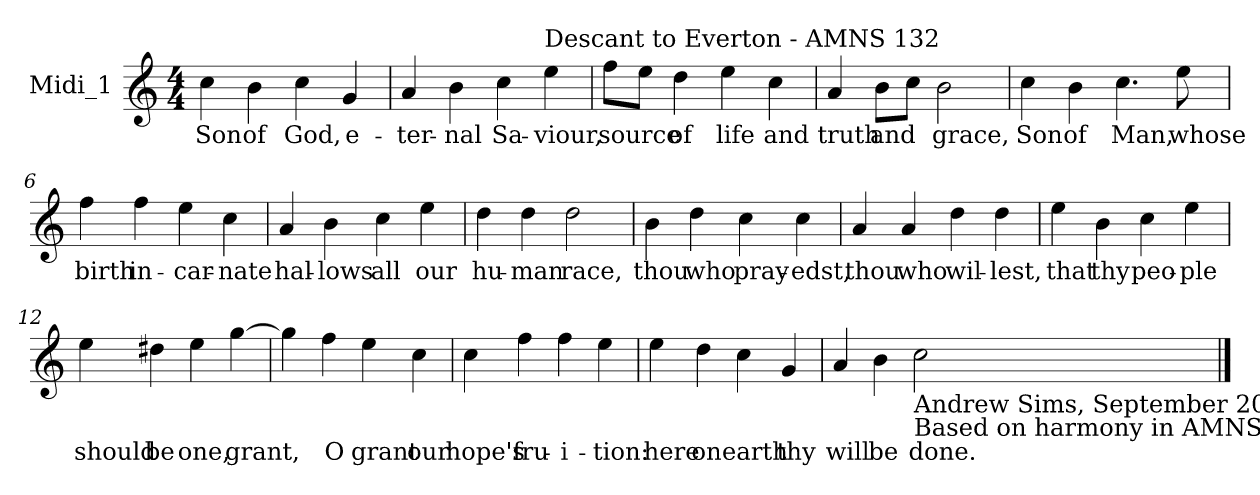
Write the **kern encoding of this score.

**kern	**text
*part1	*part1
*staff1	*staff1
*I"Midi_1	*
*clefG2	*
*k[]	*
*C:	*
*M4/4	*
=1	=1
!	!LO:LY:b
4cc	Son
!	!LO:LY:b
4b	of
!	!LO:LY:b
4cc	God,
!	!LO:LY:b
4g	e-
=2	=2
!	!LO:LY:b
4a	-ter-
!	!LO:LY:b
4b	-nal
!	!LO:LY:b
4cc	Sa-
!LO:TX:a:t=Descant to Everton - AMNS 132	!
!	!LO:LY:b
4ee	-viour,
=3	=3
!	!LO:LY:b
8ffL	source
8eeJ	.
!	!LO:LY:b
4dd	of
!	!LO:LY:b
4ee	life
!	!LO:LY:b
4cc	and
!!LO:LB:g=z
=4	=4
!	!LO:LY:b
4a	truth
!	!LO:LY:b
8bL	and
8ccJ	.
!	!LO:LY:b
2b	grace,
=5	=5
!	!LO:LY:b
4cc	Son
!	!LO:LY:b
4b	of
!	!LO:LY:b
4.cc	Man,
!	!LO:LY:b
8ee	whose
=6	=6
!	!LO:LY:b
4ff	birth
!	!LO:LY:b
4ff	in-
!	!LO:LY:b
4ee	-car-
!	!LO:LY:b
4cc	-nate
!!LO:LB:g=z
=7	=7
!	!LO:LY:b
4a	hal-
!	!LO:LY:b
4b	-lows
!	!LO:LY:b
4cc	all
!	!LO:LY:b
4ee	our
=8	=8
!	!LO:LY:b
4dd	hu-
!	!LO:LY:b
4dd	-man
!	!LO:LY:b
2dd	race,
=9	=9
!	!LO:LY:b
4b	thou
!	!LO:LY:b
4dd	who
!	!LO:LY:b
4cc	pray-
!	!LO:LY:b
4cc	-edst,
=10	=10
!	!LO:LY:b
4a	thou
!	!LO:LY:b
4a	who
!	!LO:LY:b
4dd	wil-
!	!LO:LY:b
4dd	-lest,
!!LO:LB:g=z
=11	=11
!	!LO:LY:b
4ee	that
!	!LO:LY:b
4b	thy
!	!LO:LY:b
4cc	peo-
!	!LO:LY:b
4ee	-ple
=12	=12
!	!LO:LY:b
4ee	should
!	!LO:LY:b
4dd#X	be
!	!LO:LY:b
4ee	one,
!	!LO:LY:b
[4gg	grant,
=13	=13
4gg]	.
!	!LO:LY:b
4ff	O
!	!LO:LY:b
4ee	grant
!	!LO:LY:b
4cc	our
!!LO:LB:g=z
=14	=14
!	!LO:LY:b
4cc	hope's
!	!LO:LY:b
4ff	fru-
!	!LO:LY:b
4ff	-i-
!	!LO:LY:b
4ee	-tion:
=15	=15
!	!LO:LY:b
4ee	here
!	!LO:LY:b
4dd	on
!	!LO:LY:b
4cc	earth
!	!LO:LY:b
4g	thy
=16	=16
!	!LO:LY:b
4a	will
!	!LO:LY:b
4b	be
!LO:TX:b:t=Andrew Sims, September 2016\nBased on harmony in AMNS	!
!	!LO:LY:b
2cc	done.
==	==
*-	*-
